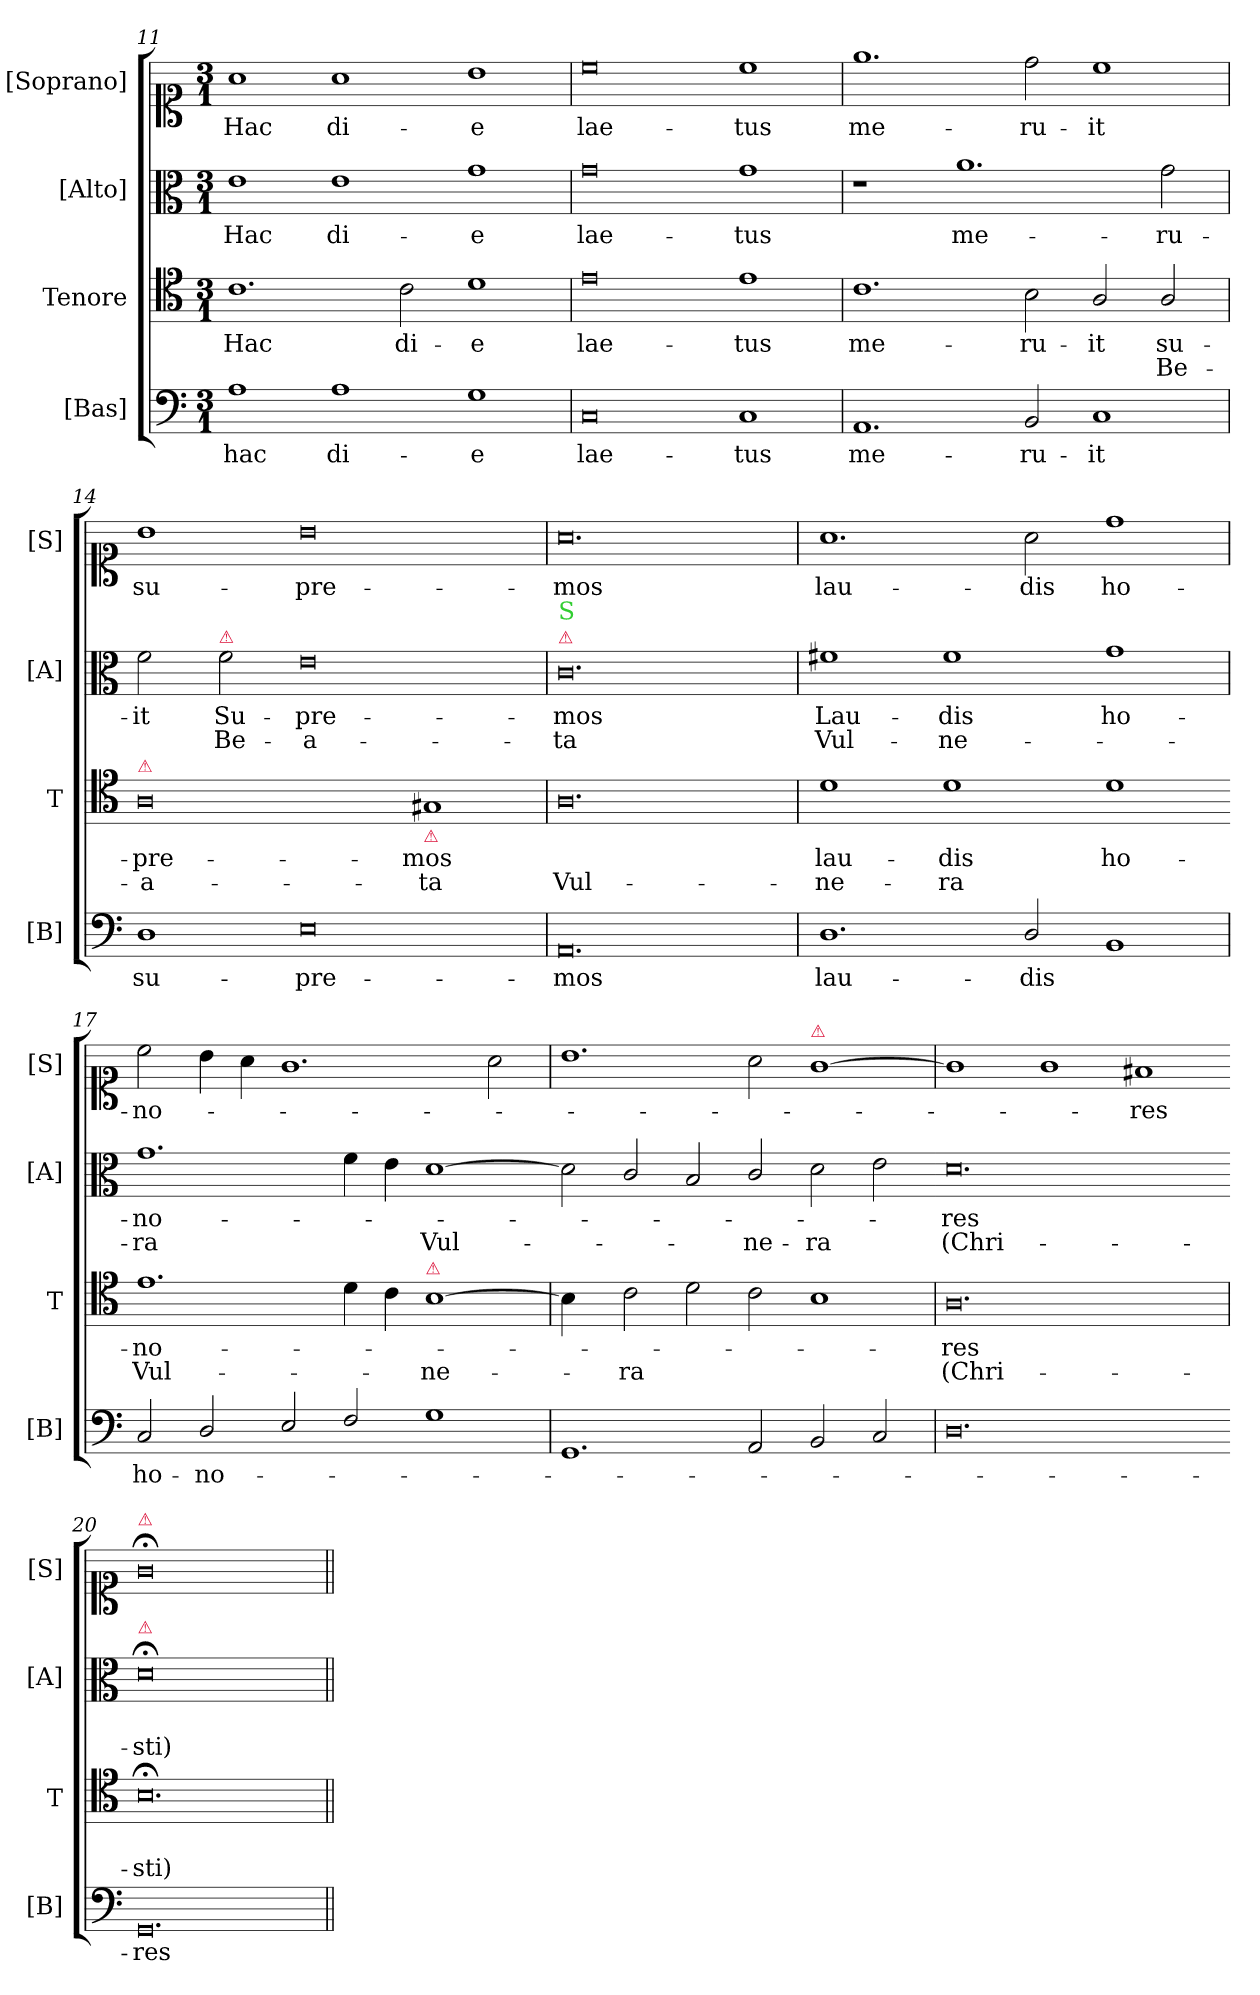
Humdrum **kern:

**kern	**text	**kern	**text	**text	**kern	**text	**text	**kern	**text
*part4	*part4	*part3	*part3	*part3	*part2	*part2	*part2	*part1	*part1
*staff4	*staff4	*staff3	*staff3	*staff3	*staff2	*staff2	*staff2	*staff1	*staff1
*I"[Bas]	*	*I"Tenore	*	*	*I"[Alto]	*	*	*I"[Soprano]	*
*I'[B]	*	*I'T	*	*	*I'[A]	*	*	*I'[S]	*
*clefF4	*	*clefC4	*	*	*clefC3	*	*	*clefC1	*
*k[]	*	*k[]	*	*	*k[]	*	*	*k[]	*
*G:mix	*	*G:mix	*	*	*G:mix	*	*	*G:mix	*
*M3/1	*	*M3/1	*	*	*M3/1	*	*	*M3/1	*
=11	=11	=11	=11	=11	=11	=11	=11	=11	=11
1A	hac	1.c	Hac	.	1e	Hac	.	1a	Hac
1A	di-	.	.	.	1e	di-	.	1a	di-
.	.	2c\	di-	.	.	.	.	.	.
1G	-e	1d	-e	.	1g	-e	.	1b	-e
=12	=12	=12	=12	=12	=12	=12	=12	=12	=12
0C	lae-	0e	lae-	.	0g	lae-	.	0cc	lae-
1C	-tus	1e	-tus	.	1g	-tus	.	1cc	-tus
=13	=13	=13	=13	=13	=13	=13	=13	=13	=13
1.AA	me-	1.c	me-	.	1r	.	.	1.ee	me-
.	.	.	.	.	1.a	me-	.	.	.
2BB/	-ru-	2B\	-ru-	.	.	.	.	2dd\	-ru-
1C	-it	2A/	-it	.	.	.	.	1cc	-it
.	.	2A/	su-	Be-	2g\	-ru-	.	.	.
=14	=14	=14	=14	=14	=14	=14	=14	=14	=14
!	!	!LO:TX:a:color=crimson:t=⚠	!	!	!	!	!	!	!
1D	su-	0A	-pre-	-a-	2f\	-it	.	1b	su-
!	!	!	!	!	!LO:TX:a:color=crimson:t=⚠	!	!	!	!
.	.	.	.	.	2f\	Su-	Be-	.	.
0E	-pre-	.	.	.	0e	-pre-	-a-	0b	-pre-
!	!	!LO:TX:b:color=crimson:t=⚠	!	!	!	!	!	!	!
.	.	1G#X	-mos	-ta	.	.	.	.	.
=15	=15	=15	=15	=15	=15	=15	=15	=15	=15
!	!	!	!	!	!LO:TX:a:color=crimson:t=⚠	!	!	!	!
!	!	!	!	!	!LO:TX:a:color=limegreen:t=S	!	!	!	!
0.AA	-mos	0.A	.	Vul-	0.c	-mos	-ta	0.a	-mos
=16	=16	=16	=16	=16	=16	=16	=16	=16	=16
1.D	lau-	1d	lau-	-ne-	1f#X	Lau-	Vul-	1.a	lau-
.	.	1d	-dis	-ra	1f#	-dis	-ne-	.	.
2D/	-dis	.	.	.	.	.	.	2a\	-dis
1BB	.	1d	ho-	.	1g	ho-	.	1dd	ho-
=17	=17	=17-	=17	=17	=17	=17	=17	=17	=17
2C/	ho-	1.e	-no-	Vul-	1.g	-no-	-ra	2cc\	-no-
2D/	-no-	.	.	.	.	.	.	4b\	.
.	.	.	.	.	.	.	.	4a\	.
2E/	.	.	.	.	.	.	.	1.g	.
2F/	.	4d\	.	.	4f\	.	.	.	.
.	.	4c\	.	.	4e\	.	.	.	.
!	!	!LO:TX:a:color=crimson:t=⚠	!	!	!	!	!	!	!
1G	.	[1B	.	-ne-	[1d	.	Vul-	.	.
.	.	.	.	.	.	.	.	2a\	.
=18	=18	=18	=18	=18	=18-	=18	=18	=18	=18
!	!	!LO:N:vis=4	!	!	!	!	!	!	!
1.GG	.	2B!\]	.	.	2d]	.	.	1.b	.
.	.	2c\	.	-ra	2c/	.	.	.	.
.	.	2d\	.	.	2B/	.	.	.	.
2AA/	.	2c\	.	.	2c/	.	-ne-	2a\	.
!	!	!	!	!	!	!	!	!LO:TX:a:color=crimson:t=⚠	!
2BB/	.	1B	.	.	2d\	.	-ra	[1g	.
2C/	.	.	.	.	2e\	.	.	.	.
=19	=19	=19	=19	=19	=19-	=19	=19	=19	=19
0.D	.	0.A	-res	(Chri-	0.d	-res	(Chri-	1g]	.
.	.	.	.	.	.	.	.	1g	.
.	.	.	.	.	.	.	.	1f#X	-res
=20-	=20-	=20	=20-	=20-	=20-	=20-	=20-	=20-	=20-
!	!	!	!	!	!	!	!	!LO:TX:a:color=crimson:t=⚠	!
!	!	!	!	!	!LO:TX:a:color=crimson:t=⚠	!	!	!	!
!	!	!	!	!	!LO:N:vis=0	!	!	!LO:N:vis=0	!
0.GG	-res	0.B;<	.	-sti)	0.d;	.	-sti)	0.g;	.
=||	=||	=||	=||	=||	=||	=||	=||	=||	=||
*-	*-	*-	*-	*-	*-	*-	*-	*-	*-
